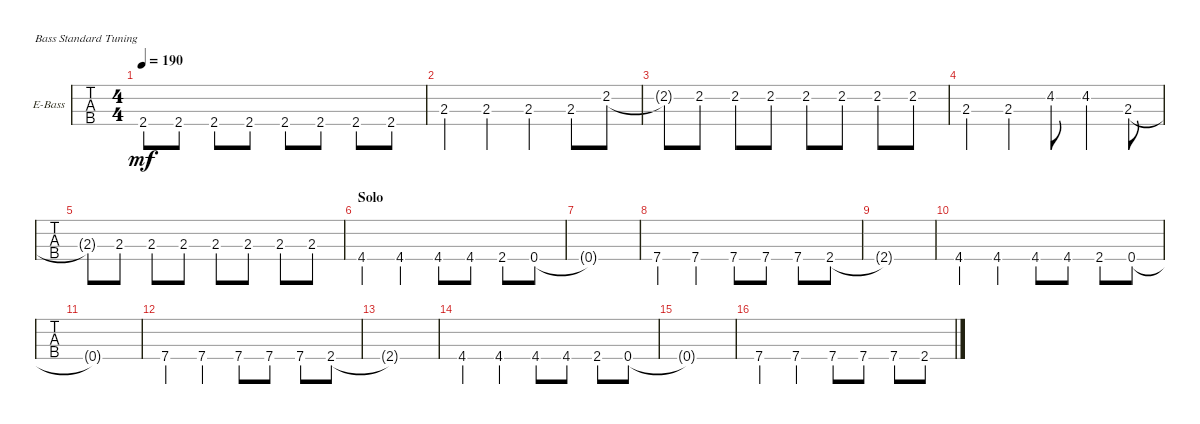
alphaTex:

\defaultSystemsLayout 4
\bracketExtendMode groupsimilarinstruments
\firstSystemTrackNameOrientation horizontal
\otherSystemsTrackNameOrientation horizontal
\track ("Akshay" "E-Bass") {instrument electricbassfinger}
\staff {tabs}
\tuning (G2 D2 A1 E1)
\ts (4 4)
\tempo 190
\clef f4
\ks c
2.4{t}.8{dy mf} 2.4.8 2.4.8 2.4.8 2.4.8 2.4.8 2.4.8 2.4.8 |
2.3.4 2.3.4 2.3.4 2.3.8 2.2.8 |
2.2{t}.8 2.2.8 2.2.8 2.2.8 2.2.8 2.2.8 2.2.8 2.2.8 |
2.3.4 2.3.4 4.2.8 4.2.4 2.3.8 |
2.3{t}.8 2.3.8 2.3.8 2.3.8 2.3.8 2.3.8 2.3.8 2.3.8 |
\section ("" "Solo")
4.4.4 4.4.4 4.4.8 4.4.8 2.4.8 0.4.8 |
0.4{t}.1 |
7.4.4 7.4.4 7.4.8 7.4.8 7.4.8 2.4.8 |
2.4{t}.1 |
4.4.4 4.4.4 4.4.8 4.4.8 2.4.8 0.4.8 |
0.4{t}.1 |
7.4.4 7.4.4 7.4.8 7.4.8 7.4.8 2.4.8 |
2.4{t}.1 |
4.4.4 4.4.4 4.4.8 4.4.8 2.4.8 0.4.8 |
0.4{t}.1 |
7.4.4 7.4.4 7.4.8 7.4.8 7.4.8 2.4.8
